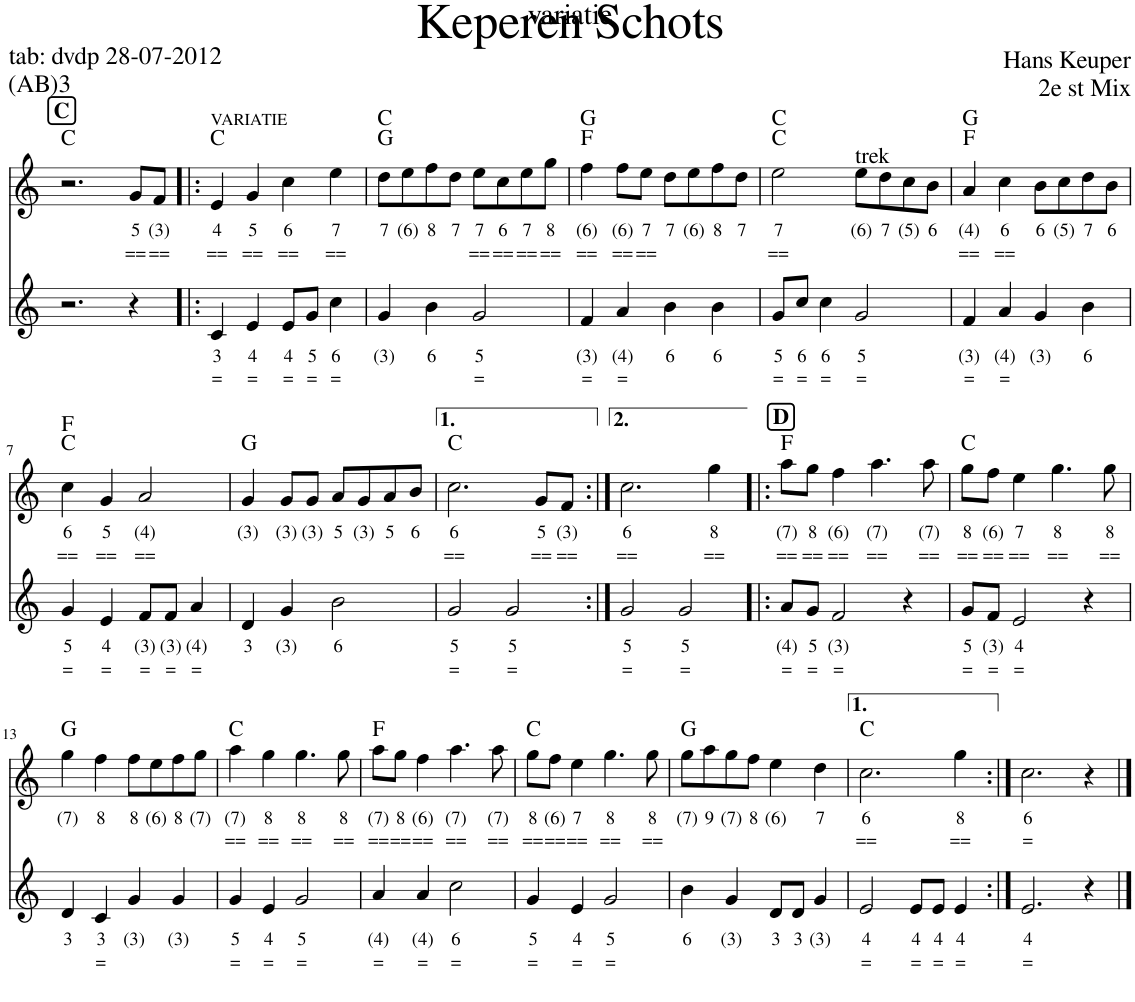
**kern	**text	**text	**kern	**text	**text	**harte
*part2	*part2	*part2	*part1	*part1	*part1	*part1
*staff2	*staff2	*staff2	*staff1	*staff1	*staff1	*
*I"Voice	*	*	*I"Voice	*	*	*
*clefG2	*	*	*clefG2	*	*	*
*k[]	*	*	*k[]	*	*	*
=1	=1	=1	=1	=1	=1	=1
!	!	!	!LO:TX:a:B:t=C	!	!	!
2.r	.	.	2.r	.	.	C:maj
!	!	!	!	!LO:LY:b	!LO:LY:b	!
4r	.	.	8g/L	5	==	.
!	!	!	!	!LO:LY:b	!LO:LY:b	!
.	.	.	8f/J	(3)	==	.
=2!|:	=2!|:	=2!|:	=2!|:	=2!|:	=2!|:	=2!|:
!	!	!	!LO:TX:a:t=VARIATIE	!	!	!
!	!LO:LY:b	!LO:LY:b	!	!LO:LY:b	!LO:LY:b	!
4c/	3	=	4e/	4	==	C:maj
!	!LO:LY:b	!LO:LY:b	!	!LO:LY:b	!LO:LY:b	!
4e/	4	=	4g/	5	==	.
!	!LO:LY:b	!LO:LY:b	!	!LO:LY:b	!LO:LY:b	!
8e/L	4	=	4cc\	6	==	.
!	!LO:LY:b	!LO:LY:b	!	!	!	!
8g/J	5	=	.	.	.	.
!	!LO:LY:b	!LO:LY:b	!	!LO:LY:b	!LO:LY:b	!
4cc\	6	=	4ee\	7	==	.
=3	=3	=3	=3	=3	=3	=3
!	!LO:LY:b	!	!	!LO:LY:b	!	!
4g/	(3)	.	8dd\L	7	.	G:maj C:maj
!	!	!	!	!LO:LY:b	!	!
.	.	.	8ee\	(6)	.	.
!	!LO:LY:b	!	!	!LO:LY:b	!	!
4b\	6	.	8ff\	8	.	.
!	!	!	!	!LO:LY:b	!	!
.	.	.	8dd\J	7	.	.
!	!LO:LY:b	!LO:LY:b	!	!LO:LY:b	!LO:LY:b	!
2g/	5	=	8ee\L	7	==	.
!	!	!	!	!LO:LY:b	!LO:LY:b	!
.	.	.	8cc\	6	==	.
!	!	!	!	!LO:LY:b	!LO:LY:b	!
.	.	.	8ee\	7	==	.
!	!	!	!	!LO:LY:b	!LO:LY:b	!
.	.	.	8gg\J	8	==	.
=4	=4	=4	=4	=4	=4	=4
!	!LO:LY:b	!LO:LY:b	!	!LO:LY:b	!LO:LY:b	!
4f/	(3)	=	4ff\	(6)	==	F:maj G:maj
!	!LO:LY:b	!LO:LY:b	!	!LO:LY:b	!LO:LY:b	!
4a/	(4)	=	8ff\L	(6)	==	.
!	!	!	!	!LO:LY:b	!LO:LY:b	!
.	.	.	8ee\J	7	==	.
!	!LO:LY:b	!	!	!LO:LY:b	!	!
4b\	6	.	8dd\L	7	.	.
!	!	!	!	!LO:LY:b	!	!
.	.	.	8ee\	(6)	.	.
!	!LO:LY:b	!	!	!LO:LY:b	!	!
4b\	6	.	8ff\	8	.	.
!	!	!	!	!LO:LY:b	!	!
.	.	.	8dd\J	7	.	.
=5	=5	=5	=5	=5	=5	=5
!	!LO:LY:b	!LO:LY:b	!	!LO:LY:b	!LO:LY:b	!
8g/L	5	=	2ee\	7	==	C:maj C:maj
!	!LO:LY:b	!LO:LY:b	!	!	!	!
8cc/J	6	=	.	.	.	.
!	!LO:LY:b	!LO:LY:b	!	!	!	!
4cc\	6	=	.	.	.	.
!	!LO:LY:b	!LO:LY:b	!	!LO:LY:b	!	!LO:H:kt=trek
2g/	5	=	8ee\L	(6)	.	N
!	!	!	!	!LO:LY:b	!	!
.	.	.	8dd\	7	.	.
!	!	!	!	!LO:LY:b	!	!
.	.	.	8cc\	(5)	.	.
!	!	!	!	!LO:LY:b	!	!
.	.	.	8b\J	6	.	.
=6	=6	=6	=6	=6	=6	=6
!	!LO:LY:b	!LO:LY:b	!	!LO:LY:b	!LO:LY:b	!
4f/	(3)	=	4a/	(4)	==	F:maj G:maj
!	!LO:LY:b	!LO:LY:b	!	!LO:LY:b	!LO:LY:b	!
4a/	(4)	=	4cc\	6	==	.
!	!LO:LY:b	!	!	!LO:LY:b	!	!
4g/	(3)	.	8b\L	6	.	.
!	!	!	!	!LO:LY:b	!	!
.	.	.	8cc\	(5)	.	.
!	!LO:LY:b	!	!	!LO:LY:b	!	!
4b\	6	.	8dd\	7	.	.
!	!	!	!	!LO:LY:b	!	!
.	.	.	8b\J	6	.	.
!!LO:LB:g=z
=7	=7	=7	=7	=7	=7	=7
!	!LO:LY:b	!LO:LY:b	!	!LO:LY:b	!LO:LY:b	!
4g/	5	=	4cc\	6	==	C:maj F:maj
!	!LO:LY:b	!LO:LY:b	!	!LO:LY:b	!LO:LY:b	!
4e/	4	=	4g/	5	==	.
!	!LO:LY:b	!LO:LY:b	!	!LO:LY:b	!LO:LY:b	!
8f/L	(3)	=	2a/	(4)	==	.
!	!LO:LY:b	!LO:LY:b	!	!	!	!
8f/J	(3)	=	.	.	.	.
!	!LO:LY:b	!LO:LY:b	!	!	!	!
4a/	(4)	=	.	.	.	.
=8	=8	=8	=8	=8	=8	=8
!	!LO:LY:b	!	!	!LO:LY:b	!	!
4d/	3	.	4g/	(3)	.	G:maj
!	!LO:LY:b	!	!	!LO:LY:b	!	!
4g/	(3)	.	8g/L	(3)	.	.
!	!	!	!	!LO:LY:b	!	!
.	.	.	8g/J	(3)	.	.
!	!LO:LY:b	!	!	!LO:LY:b	!	!
2b\	6	.	8a/L	5	.	.
!	!	!	!	!LO:LY:b	!	!
.	.	.	8g/	(3)	.	.
!	!	!	!	!LO:LY:b	!	!
.	.	.	8a/	5	.	.
!	!	!	!	!LO:LY:b	!	!
.	.	.	8b/J	6	.	.
=9	=9	=9	=9	=9	=9	=9
!	!LO:LY:b	!LO:LY:b	!	!LO:LY:b	!LO:LY:b	!
2g/	5	=	2.cc\	6	==	C:maj
!	!LO:LY:b	!LO:LY:b	!	!	!	!
2g/	5	=	.	.	.	.
!	!	!	!	!LO:LY:b	!LO:LY:b	!
.	.	.	8g/L	5	==	.
!	!	!	!	!LO:LY:b	!LO:LY:b	!
.	.	.	8f/J	(3)	==	.
=10:|!	=10:|!	=10:|!	=10:|!	=10:|!	=10:|!	=10:|!
!	!LO:LY:b	!LO:LY:b	!	!LO:LY:b	!LO:LY:b	!
2g/	5	=	2.cc\	6	==	.
!	!LO:LY:b	!LO:LY:b	!	!	!	!
2g/	5	=	.	.	.	.
!	!	!	!	!LO:LY:b	!LO:LY:b	!
.	.	.	4gg\	8	==	.
=11!|:	=11!|:	=11!|:	=11!|:	=11!|:	=11!|:	=11!|:
!	!	!	!LO:TX:a:B:t=D	!	!	!
!	!LO:LY:b	!LO:LY:b	!	!LO:LY:b	!LO:LY:b	!
8a/L	(4)	=	8aa\L	(7)	==	F:maj
!	!LO:LY:b	!LO:LY:b	!	!LO:LY:b	!LO:LY:b	!
8g/J	5	=	8gg\J	8	==	.
!	!LO:LY:b	!LO:LY:b	!	!LO:LY:b	!LO:LY:b	!
2f/	(3)	=	4ff\	(6)	==	.
!	!	!	!	!LO:LY:b	!LO:LY:b	!
.	.	.	4.aa\	(7)	==	.
4r	.	.	.	.	.	.
!	!	!	!	!LO:LY:b	!LO:LY:b	!
.	.	.	8aa\	(7)	==	.
=12	=12	=12	=12	=12	=12	=12
!	!LO:LY:b	!LO:LY:b	!	!LO:LY:b	!LO:LY:b	!
8g/L	5	=	8gg\L	8	==	C:maj
!	!LO:LY:b	!LO:LY:b	!	!LO:LY:b	!LO:LY:b	!
8f/J	(3)	=	8ff\J	(6)	==	.
!	!LO:LY:b	!LO:LY:b	!	!LO:LY:b	!LO:LY:b	!
2e/	4	=	4ee\	7	==	.
!	!	!	!	!LO:LY:b	!LO:LY:b	!
.	.	.	4.gg\	8	==	.
4r	.	.	.	.	.	.
!	!	!	!	!LO:LY:b	!LO:LY:b	!
.	.	.	8gg\	8	==	.
!!LO:LB:g=z
=13	=13	=13	=13	=13	=13	=13
!	!LO:LY:b	!	!	!LO:LY:b	!	!
4d/	3	.	4gg\	(7)	.	G:maj
!	!LO:LY:b	!LO:LY:b	!	!LO:LY:b	!	!
4c/	3	=	4ff\	8	.	.
!	!LO:LY:b	!	!	!LO:LY:b	!	!
4g/	(3)	.	8ff\L	8	.	.
!	!	!	!	!LO:LY:b	!	!
.	.	.	8ee\	(6)	.	.
!	!LO:LY:b	!	!	!LO:LY:b	!	!
4g/	(3)	.	8ff\	8	.	.
!	!	!	!	!LO:LY:b	!	!
.	.	.	8gg\J	(7)	.	.
=14	=14	=14	=14	=14	=14	=14
!	!LO:LY:b	!LO:LY:b	!	!LO:LY:b	!LO:LY:b	!
4g/	5	=	4aa\	(7)	==	C:maj
!	!LO:LY:b	!LO:LY:b	!	!LO:LY:b	!LO:LY:b	!
4e/	4	=	4gg\	8	==	.
!	!LO:LY:b	!LO:LY:b	!	!LO:LY:b	!LO:LY:b	!
2g/	5	=	4.gg\	8	==	.
!	!	!	!	!LO:LY:b	!LO:LY:b	!
.	.	.	8gg\	8	==	.
=15	=15	=15	=15	=15	=15	=15
!	!LO:LY:b	!LO:LY:b	!	!LO:LY:b	!LO:LY:b	!
4a/	(4)	=	8aa\L	(7)	==	F:maj
!	!	!	!	!LO:LY:b	!LO:LY:b	!
.	.	.	8gg\J	8	==	.
!	!LO:LY:b	!LO:LY:b	!	!LO:LY:b	!LO:LY:b	!
4a/	(4)	=	4ff\	(6)	==	.
!	!LO:LY:b	!LO:LY:b	!	!LO:LY:b	!LO:LY:b	!
2cc\	6	=	4.aa\	(7)	==	.
!	!	!	!	!LO:LY:b	!LO:LY:b	!
.	.	.	8aa\	(7)	==	.
=16	=16	=16	=16	=16	=16	=16
!	!LO:LY:b	!LO:LY:b	!	!LO:LY:b	!LO:LY:b	!
4g/	5	=	8gg\L	8	==	C:maj
!	!	!	!	!LO:LY:b	!LO:LY:b	!
.	.	.	8ff\J	(6)	==	.
!	!LO:LY:b	!LO:LY:b	!	!LO:LY:b	!LO:LY:b	!
4e/	4	=	4ee\	7	==	.
!	!LO:LY:b	!LO:LY:b	!	!LO:LY:b	!LO:LY:b	!
2g/	5	=	4.gg\	8	==	.
!	!	!	!	!LO:LY:b	!LO:LY:b	!
.	.	.	8gg\	8	==	.
=17	=17	=17	=17	=17	=17	=17
!	!LO:LY:b	!	!	!LO:LY:b	!	!
4b\	6	.	8gg\L	(7)	.	G:maj
!	!	!	!	!LO:LY:b	!	!
.	.	.	8aa\	9	.	.
!	!LO:LY:b	!	!	!LO:LY:b	!	!
4g/	(3)	.	8gg\	(7)	.	.
!	!	!	!	!LO:LY:b	!	!
.	.	.	8ff\J	8	.	.
!	!LO:LY:b	!	!	!LO:LY:b	!	!
8d/L	3	.	4ee\	(6)	.	.
!	!LO:LY:b	!	!	!	!	!
8d/J	3	.	.	.	.	.
!	!LO:LY:b	!	!	!LO:LY:b	!	!
4g/	(3)	.	4dd\	7	.	.
=18	=18	=18	=18	=18	=18	=18
!	!LO:LY:b	!LO:LY:b	!	!LO:LY:b	!LO:LY:b	!
2e/	4	=	2.cc\	6	==	C:maj
!	!LO:LY:b	!LO:LY:b	!	!	!	!
8e/L	4	=	.	.	.	.
!	!LO:LY:b	!LO:LY:b	!	!	!	!
8e/J	4	=	.	.	.	.
!	!LO:LY:b	!LO:LY:b	!	!LO:LY:b	!LO:LY:b	!
4e/	4	=	4gg\	8	==	.
=19:|!	=19:|!	=19:|!	=19:|!	=19:|!	=19:|!	=19:|!
!	!LO:LY:b	!LO:LY:b	!	!LO:LY:b	!LO:LY:b	!
2.e/	4	=	2.cc\	6	=	.
4r	.	.	4r	.	.	.
==	==	==	==	==	==	==
*-	*-	*-	*-	*-	*-	*-
